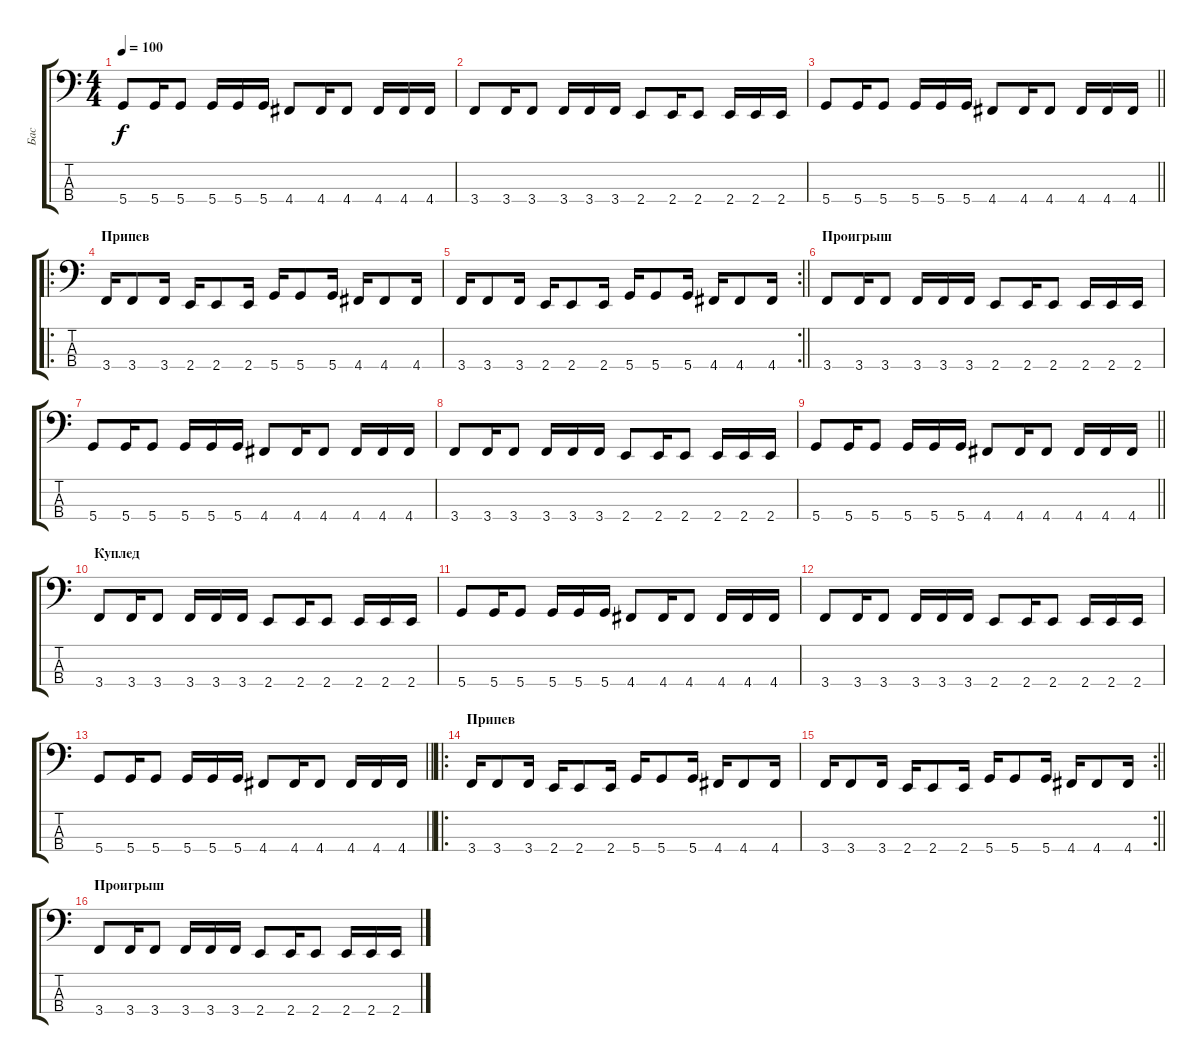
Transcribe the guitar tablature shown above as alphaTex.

\track ("Бас" "Бас") {instrument electricbassfinger}
\staff {score tabs}
\tuning (F2 C2 G1 D1) {hide}
\ts (4 4)
\tempo 100
\clef f4
\ks c
5.4.8{dy f} 5.4.16 5.4.8 5.4.16 5.4.16 5.4.16 4.4.8 4.4.16 4.4.8 4.4.16 4.4.16 4.4.16 |
3.4.8 3.4.16 3.4.8 3.4.16 3.4.16 3.4.16 2.4.8 2.4.16 2.4.8 2.4.16 2.4.16 2.4.16 |
\barLineRight lightlight
5.4.8 5.4.16 5.4.8 5.4.16 5.4.16 5.4.16 4.4.8 4.4.16 4.4.8 4.4.16 4.4.16 4.4.16 |
\ro
\section ("" "Припев")
3.4.16 3.4.8 3.4.16 2.4.16 2.4.8 2.4.16 5.4.16 5.4.8 5.4.16 4.4.16 4.4.8 4.4.16 |
\rc 2
\barLineRight lightlight
3.4.16 3.4.8 3.4.16 2.4.16 2.4.8 2.4.16 5.4.16 5.4.8 5.4.16 4.4.16 4.4.8 4.4.16 |
\section ("" "Проигрыш")
3.4.8 3.4.16 3.4.8 3.4.16 3.4.16 3.4.16 2.4.8 2.4.16 2.4.8 2.4.16 2.4.16 2.4.16 |
5.4.8 5.4.16 5.4.8 5.4.16 5.4.16 5.4.16 4.4.8 4.4.16 4.4.8 4.4.16 4.4.16 4.4.16 |
3.4.8 3.4.16 3.4.8 3.4.16 3.4.16 3.4.16 2.4.8 2.4.16 2.4.8 2.4.16 2.4.16 2.4.16 |
\barLineRight lightlight
5.4.8 5.4.16 5.4.8 5.4.16 5.4.16 5.4.16 4.4.8 4.4.16 4.4.8 4.4.16 4.4.16 4.4.16 |
\section ("" "Куплед")
3.4.8 3.4.16 3.4.8 3.4.16 3.4.16 3.4.16 2.4.8 2.4.16 2.4.8 2.4.16 2.4.16 2.4.16 |
5.4.8 5.4.16 5.4.8 5.4.16 5.4.16 5.4.16 4.4.8 4.4.16 4.4.8 4.4.16 4.4.16 4.4.16 |
3.4.8 3.4.16 3.4.8 3.4.16 3.4.16 3.4.16 2.4.8 2.4.16 2.4.8 2.4.16 2.4.16 2.4.16 |
\barLineRight lightlight
5.4.8 5.4.16 5.4.8 5.4.16 5.4.16 5.4.16 4.4.8 4.4.16 4.4.8 4.4.16 4.4.16 4.4.16 |
\ro
\section ("" "Припев")
3.4.16 3.4.8 3.4.16 2.4.16 2.4.8 2.4.16 5.4.16 5.4.8 5.4.16 4.4.16 4.4.8 4.4.16 |
\rc 2
\barLineRight lightlight
3.4.16 3.4.8 3.4.16 2.4.16 2.4.8 2.4.16 5.4.16 5.4.8 5.4.16 4.4.16 4.4.8 4.4.16 |
\section ("" "Проигрыш")
3.4.8 3.4.16 3.4.8 3.4.16 3.4.16 3.4.16 2.4.8 2.4.16 2.4.8 2.4.16 2.4.16 2.4.16
